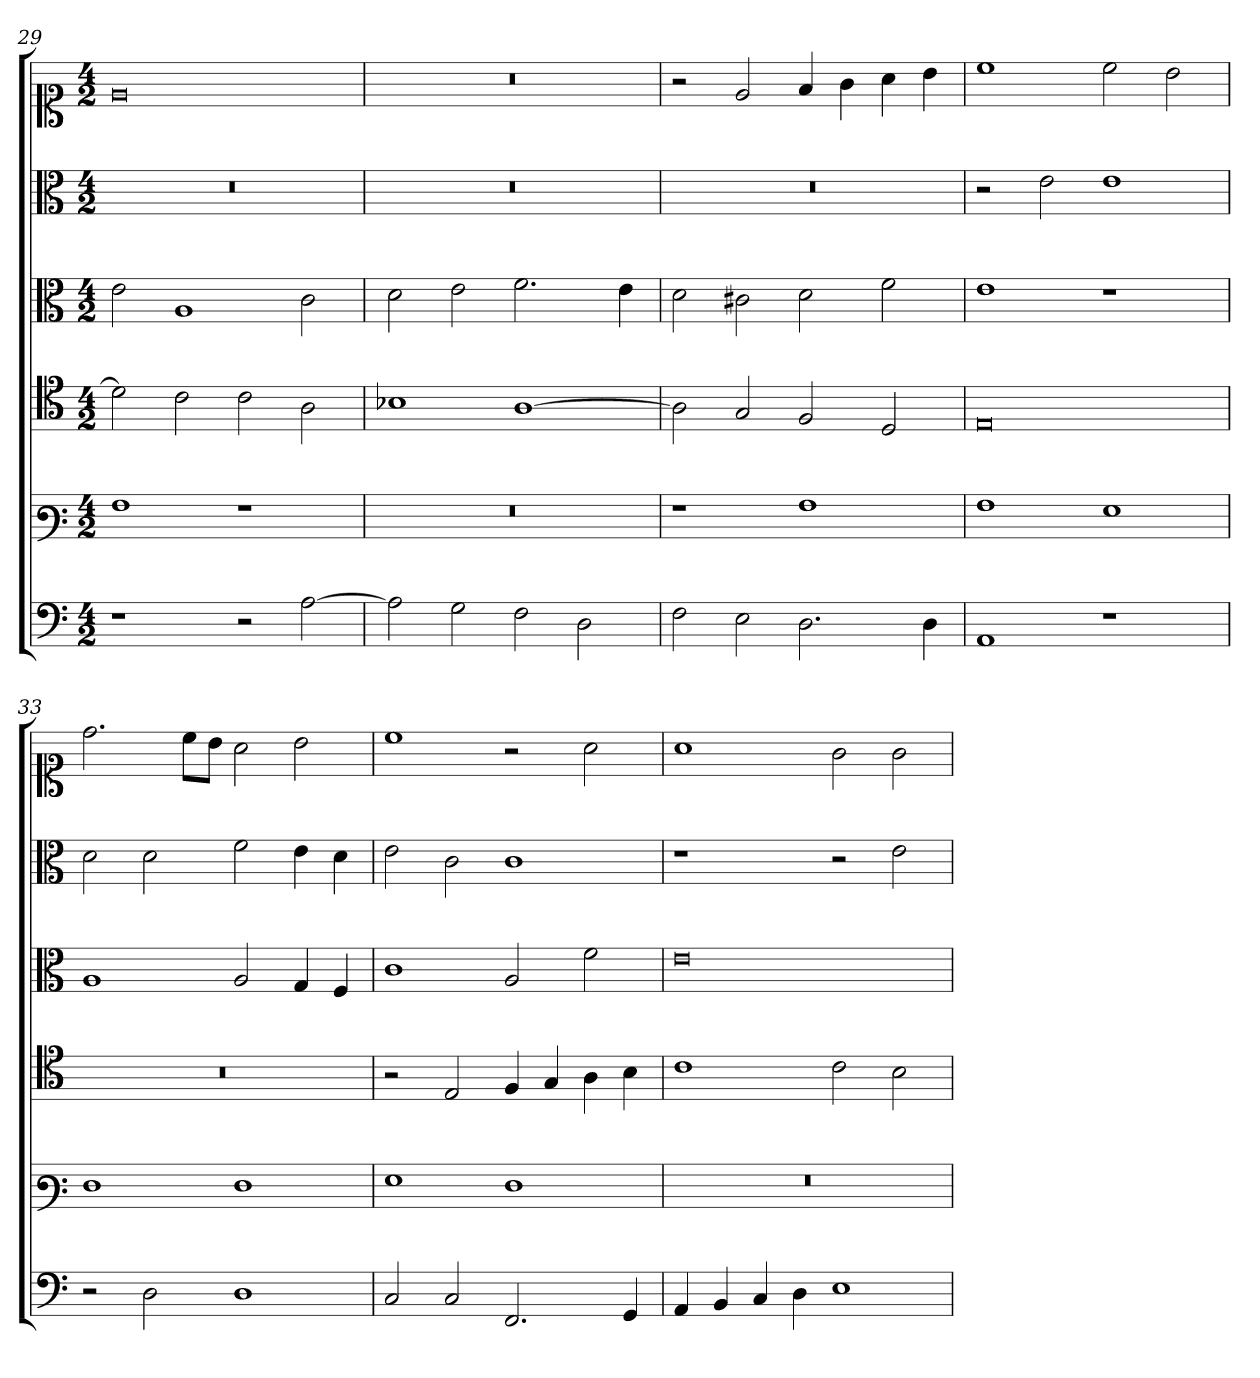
**kern	**kern	**kern	**kern	**kern	**kern
*part6	*part5	*part4	*part3	*part2	*part1
*staff6	*staff5	*staff4	*staff3	*staff2	*staff1
*clefF4	*clefF3	*clefC4	*clefC3	*clefC3	*clefC1
*k[]	*k[]	*k[]	*k[]	*k[]	*k[]
*M4/2	*M4/2	*M4/2	*M4/2	*M4/2	*M4/2
=29	=29	=29	=29	=29	=29
1r	1A	2d]	2e	0r	0e
.	.	2c	1A	.	.
2r	1r	2c	.	.	.
[2A	.	2A	2c	.	.
=30	=30	=30	=30	=30	=30
2A]	0r	1B-X	2d	0r	0r
2G	.	.	2e	.	.
2F	.	[1A	2.f	.	.
2D	.	.	.	.	.
.	.	.	4e	.	.
=31	=31	=31	=31	=31	=31
2F	1r	2A]	2d	0r	2r
2E	.	2G	2c#X	.	2e
2.D	1A	2F	2d	.	4f
.	.	.	.	.	4g
.	.	2D	2f	.	4a
4D	.	.	.	.	4b
=32	=32	=32	=32	=32	=32
1AA	1A	0E	1e	2r	1cc
.	.	.	.	2e	.
1r	1G	.	1r	1e	2cc
.	.	.	.	.	2b
=33	=33	=33	=33	=33	=33
2r	1F	0r	1A	2d	2.dd
2D	.	.	.	2d	.
.	.	.	.	.	8cc\L
.	.	.	.	.	8b\J
1D	1F	.	2A	2f	2a
.	.	.	4G	4e	2b
.	.	.	4F	4d	.
=34	=34	=34	=34	=34	=34
2C	1G	2r	1c	2e	1cc
2C	.	2E	.	2c	.
2.FF	1F	4F	2A	1c	2r
.	.	4G	.	.	.
.	.	4A	2f	.	2a
4GG	.	4B	.	.	.
=35	=35	=35	=35	=35	=35
4AA	0r	1c	0e	1r	1a
4BB	.	.	.	.	.
4C	.	.	.	.	.
4D	.	.	.	.	.
1E	.	2c	.	2r	2g
.	.	2B	.	2e	2g
=	=	=	=	=	=
*-	*-	*-	*-	*-	*-
